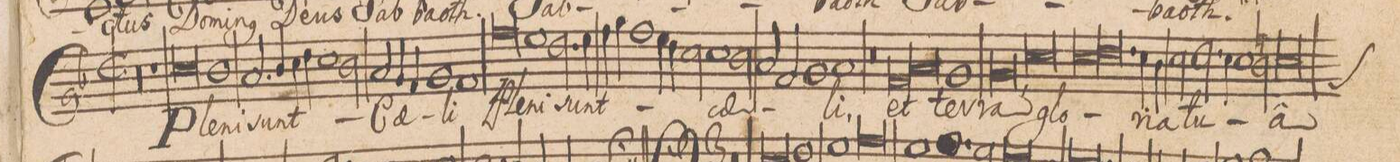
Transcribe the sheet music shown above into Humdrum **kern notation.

**kern	**text
*I"CANTVS.	*
*clefG2	*
*k[b-]	*
*met(C|)	*
*M2/1	*
00r	.
=37-	=37-
=38-	=38-
1r	.
0cc	Ple-
=39-	=39-
1b-	-ni
=40-	=40-
2.a/	sunt
4b-/	.
4cc\	.
4dd\	.
1cc	.
=41-	=41-
2b-\	.
2a/	Cae-
4g/	.
4f/	.
=42-	=42-
1g	.
1f	-li
=43-	=43-
0ff	Ple-
=44-	=44-
1ee	-ni
2.dd\	sunt
4ee\	.
=45-	=45-
4ff\	.
4gg\	.
1ff	.
4ee\	.
4dd\	.
=46-	=46-
2cc\	.
1cc	cae-
2b-\	.
=47-	=47-
2a/	.
2f/	.
1g	.
=48-	=48-
1a	-li,
0r	.
=49-	=49-
*lig	*
1f	et
=50-	=50-
1a	.
*Xlig	*
1g	ter-
=51-	=51-
0g	-ra
=52-	=52-
0cc	glo-
=53-	=53-
*lig	*
1cc	.
1.dd	.
*Xlig	*
=54-	=54-
4cc\	-ri-
4b-\	.
2cc\	-a
2.dd\	tu-
=55-	=55-
4cc\	.
1cc	.
2bn\	.
=56-	=56-
*custos:f	*
0cc	-â
=57-	=57-
*-	*-
